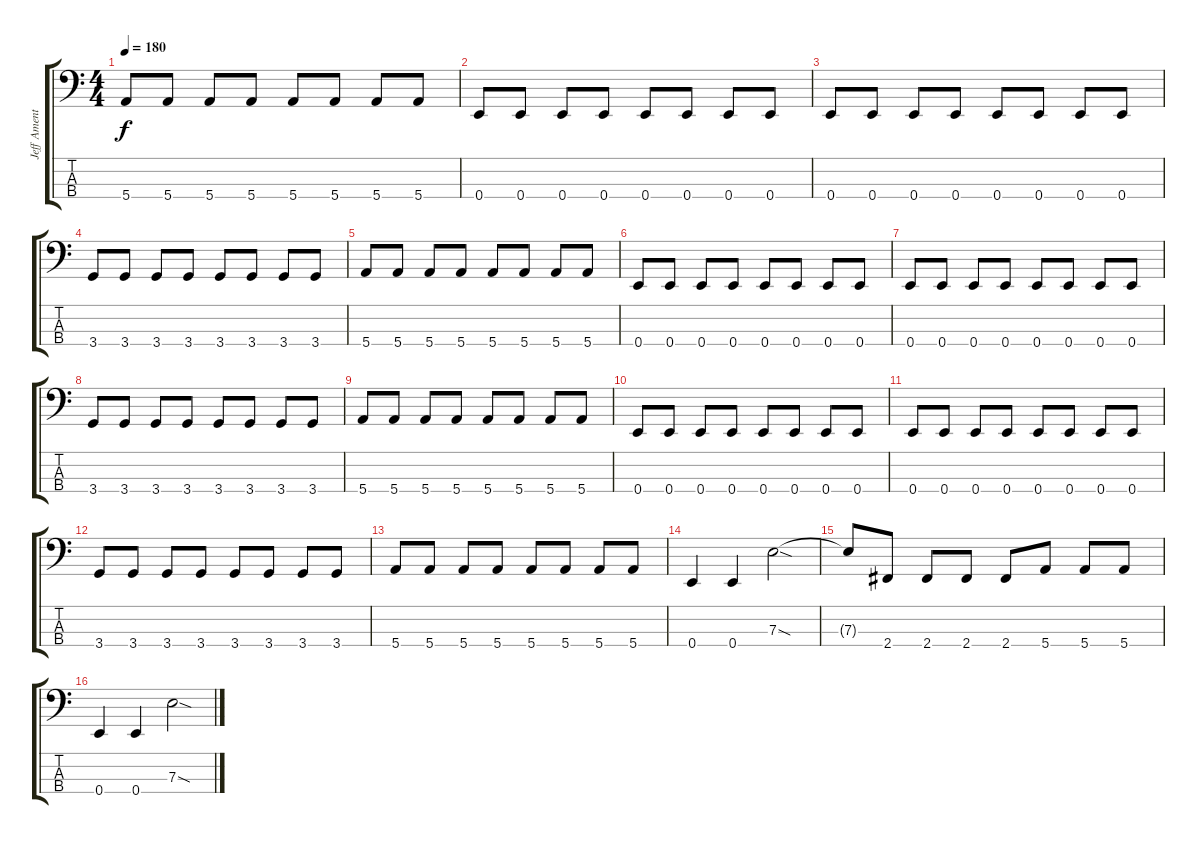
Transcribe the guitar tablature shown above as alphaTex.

\track ("Jeff Ament" "Jeff Ament") {instrument electricbassfinger}
\staff {score tabs}
\tuning (G2 D2 A1 E1) {hide}
\ts (4 4)
\tempo 180
\clef f4
\ks c
5.4.8{dy f} 5.4.8 5.4.8 5.4.8 5.4.8 5.4.8 5.4.8 5.4.8 |
0.4.8 0.4.8 0.4.8 0.4.8 0.4.8 0.4.8 0.4.8 0.4.8 |
0.4.8 0.4.8 0.4.8 0.4.8 0.4.8 0.4.8 0.4.8 0.4.8 |
3.4.8 3.4.8 3.4.8 3.4.8 3.4.8 3.4.8 3.4.8 3.4.8 |
5.4.8 5.4.8 5.4.8 5.4.8 5.4.8 5.4.8 5.4.8 5.4.8 |
0.4.8 0.4.8 0.4.8 0.4.8 0.4.8 0.4.8 0.4.8 0.4.8 |
0.4.8 0.4.8 0.4.8 0.4.8 0.4.8 0.4.8 0.4.8 0.4.8 |
3.4.8 3.4.8 3.4.8 3.4.8 3.4.8 3.4.8 3.4.8 3.4.8 |
5.4.8 5.4.8 5.4.8 5.4.8 5.4.8 5.4.8 5.4.8 5.4.8 |
0.4.8 0.4.8 0.4.8 0.4.8 0.4.8 0.4.8 0.4.8 0.4.8 |
0.4.8 0.4.8 0.4.8 0.4.8 0.4.8 0.4.8 0.4.8 0.4.8 |
3.4.8 3.4.8 3.4.8 3.4.8 3.4.8 3.4.8 3.4.8 3.4.8 |
5.4.8 5.4.8 5.4.8 5.4.8 5.4.8 5.4.8 5.4.8 5.4.8 |
0.4.4 0.4.4 7.3{sod}.2 |
7.3{t}.8 2.4.8 2.4.8 2.4.8 2.4.8 5.4.8 5.4.8 5.4.8 |
0.4.4 0.4.4 7.3{sod}.2
